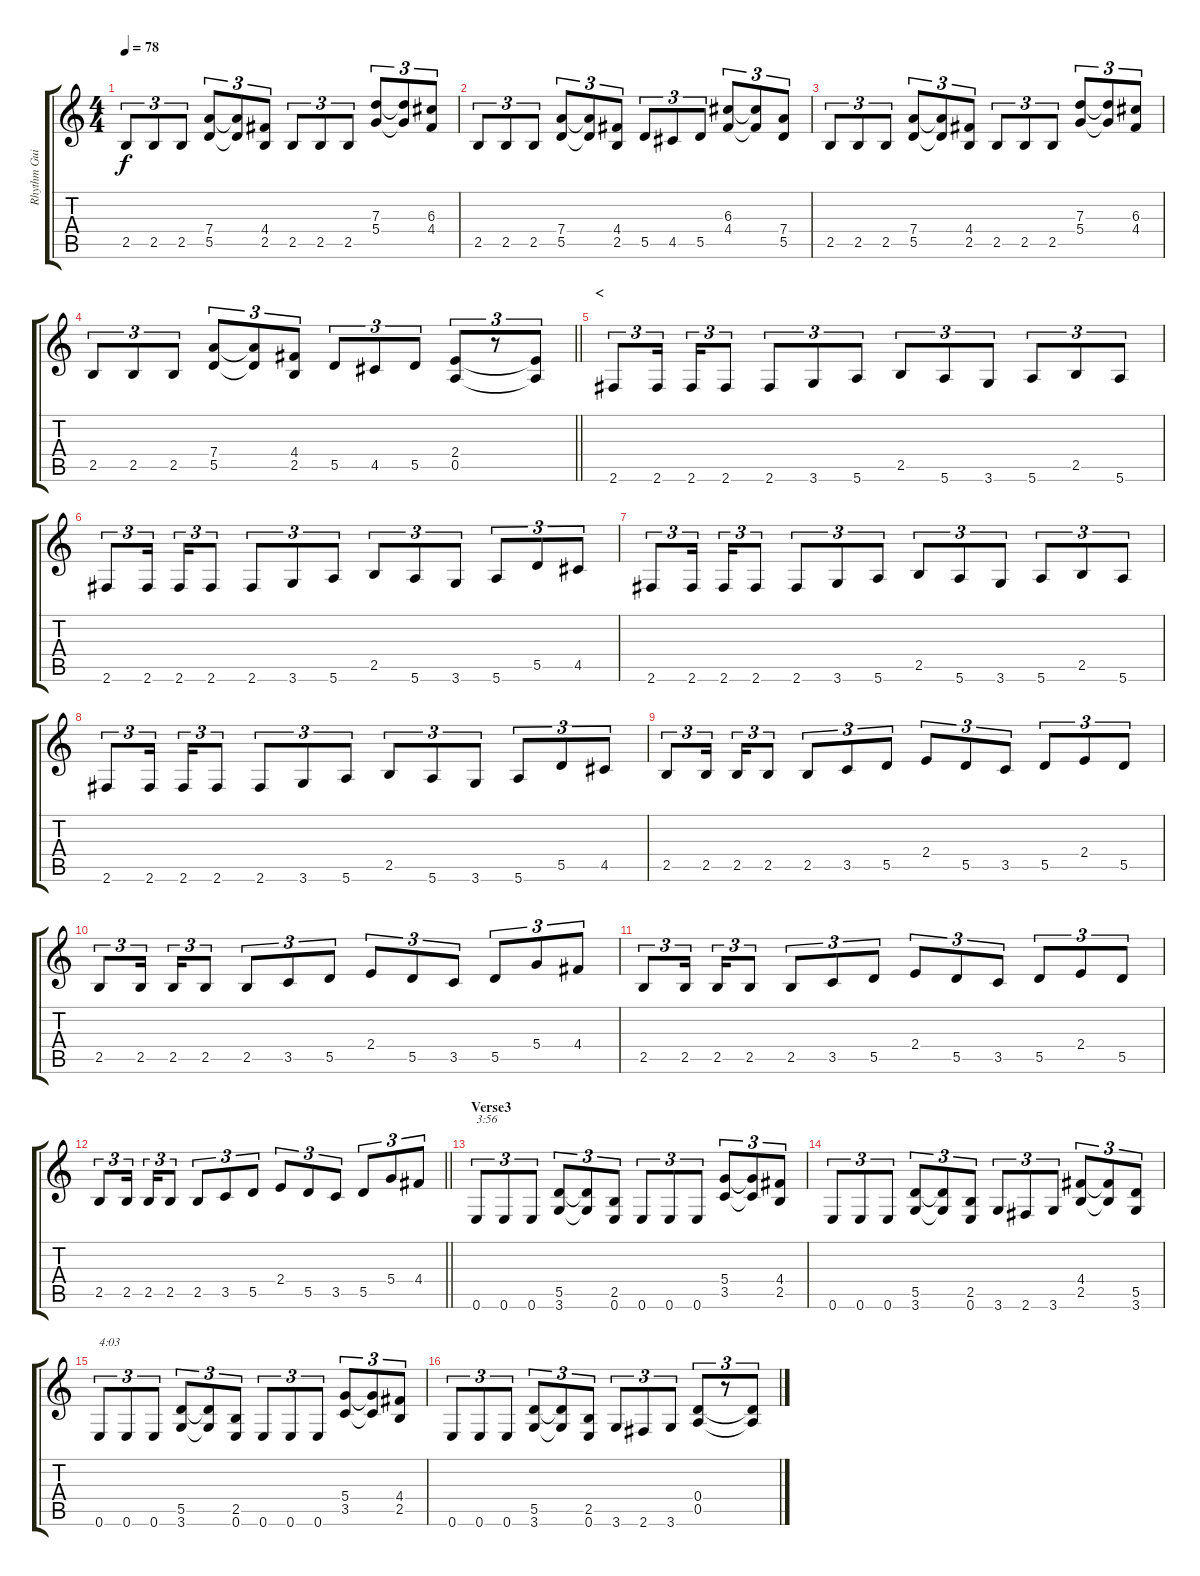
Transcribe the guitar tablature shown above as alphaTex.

\track ("Rhythm Guitar" "Rhythm Gui") {instrument distortionguitar}
\staff {score tabs}
\tuning (E4 B3 G3 D3 A2 E2) {hide}
\ts (4 4)
\tempo 78
\clef g2
\ks c
2.5.8{tu (3 2) dy f} 2.5.8{tu (3 2)} 2.5.8{tu (3 2)} (7.4 5.5).8{tu (3 2)} (7.4{t} 5.5{t}).8{tu (3 2)} (4.4 2.5).8{tu (3 2)} 2.5.8{tu (3 2)} 2.5.8{tu (3 2)} 2.5.8{tu (3 2)} (7.3 5.4).8{tu (3 2)} (7.3{t} 5.4{t}).8{tu (3 2)} (6.3 4.4).8{tu (3 2)} |
2.5.8{tu (3 2)} 2.5.8{tu (3 2)} 2.5.8{tu (3 2)} (7.4 5.5).8{tu (3 2)} (7.4{t} 5.5{t}).8{tu (3 2)} (4.4 2.5).8{tu (3 2)} 5.5.8{tu (3 2)} 4.5.8{tu (3 2)} 5.5.8{tu (3 2)} (6.3 4.4).8{tu (3 2)} (6.3{t} 4.4{t}).8{tu (3 2)} (7.4 5.5).8{tu (3 2)} |
2.5.8{tu (3 2)} 2.5.8{tu (3 2)} 2.5.8{tu (3 2)} (7.4 5.5).8{tu (3 2)} (7.4{t} 5.5{t}).8{tu (3 2)} (4.4 2.5).8{tu (3 2)} 2.5.8{tu (3 2)} 2.5.8{tu (3 2)} 2.5.8{tu (3 2)} (7.3 5.4).8{tu (3 2)} (7.3{t} 5.4{t}).8{tu (3 2)} (6.3 4.4).8{tu (3 2)} |
\barLineRight lightlight
2.5.8{tu (3 2)} 2.5.8{tu (3 2)} 2.5.8{tu (3 2)} (7.4 5.5).8{tu (3 2)} (7.4{t} 5.5{t}).8{tu (3 2)} (4.4 2.5).8{tu (3 2)} 5.5.8{tu (3 2)} 4.5.8{tu (3 2)} 5.5.8{tu (3 2)} (2.4 0.5).8{tu (3 2)} r.8{tu (3 2)} (2.4{t} 0.5{t}).8{tu (3 2)} |
\section ("" "<")
2.6.8{tu (3 2) balance 10} 2.6.16{tu (3 2)} 2.6.16{tu (3 2)} 2.6.8{tu (3 2)} 2.6.8{tu (3 2)} 3.6.8{tu (3 2)} 5.6.8{tu (3 2)} 2.5.8{tu (3 2)} 5.6.8{tu (3 2)} 3.6.8{tu (3 2)} 5.6.8{tu (3 2)} 2.5.8{tu (3 2)} 5.6.8{tu (3 2)} |
2.6.8{tu (3 2)} 2.6.16{tu (3 2)} 2.6.16{tu (3 2)} 2.6.8{tu (3 2)} 2.6.8{tu (3 2)} 3.6.8{tu (3 2)} 5.6.8{tu (3 2)} 2.5.8{tu (3 2)} 5.6.8{tu (3 2)} 3.6.8{tu (3 2)} 5.6.8{tu (3 2)} 5.5.8{tu (3 2)} 4.5.8{tu (3 2)} |
2.6.8{tu (3 2)} 2.6.16{tu (3 2)} 2.6.16{tu (3 2)} 2.6.8{tu (3 2)} 2.6.8{tu (3 2)} 3.6.8{tu (3 2)} 5.6.8{tu (3 2)} 2.5.8{tu (3 2)} 5.6.8{tu (3 2)} 3.6.8{tu (3 2)} 5.6.8{tu (3 2)} 2.5.8{tu (3 2)} 5.6.8{tu (3 2)} |
2.6.8{tu (3 2)} 2.6.16{tu (3 2)} 2.6.16{tu (3 2)} 2.6.8{tu (3 2)} 2.6.8{tu (3 2)} 3.6.8{tu (3 2)} 5.6.8{tu (3 2)} 2.5.8{tu (3 2)} 5.6.8{tu (3 2)} 3.6.8{tu (3 2)} 5.6.8{tu (3 2)} 5.5.8{tu (3 2)} 4.5.8{tu (3 2)} |
2.5.8{tu (3 2)} 2.5.16{tu (3 2)} 2.5.16{tu (3 2)} 2.5.8{tu (3 2)} 2.5.8{tu (3 2)} 3.5.8{tu (3 2)} 5.5.8{tu (3 2)} 2.4.8{tu (3 2)} 5.5.8{tu (3 2)} 3.5.8{tu (3 2)} 5.5.8{tu (3 2)} 2.4.8{tu (3 2)} 5.5.8{tu (3 2)} |
2.5.8{tu (3 2)} 2.5.16{tu (3 2)} 2.5.16{tu (3 2)} 2.5.8{tu (3 2)} 2.5.8{tu (3 2)} 3.5.8{tu (3 2)} 5.5.8{tu (3 2)} 2.4.8{tu (3 2)} 5.5.8{tu (3 2)} 3.5.8{tu (3 2)} 5.5.8{tu (3 2)} 5.4.8{tu (3 2)} 4.4.8{tu (3 2)} |
2.5.8{tu (3 2)} 2.5.16{tu (3 2)} 2.5.16{tu (3 2)} 2.5.8{tu (3 2)} 2.5.8{tu (3 2)} 3.5.8{tu (3 2)} 5.5.8{tu (3 2)} 2.4.8{tu (3 2)} 5.5.8{tu (3 2)} 3.5.8{tu (3 2)} 5.5.8{tu (3 2)} 2.4.8{tu (3 2)} 5.5.8{tu (3 2)} |
\barLineRight lightlight
2.5.8{tu (3 2)} 2.5.16{tu (3 2)} 2.5.16{tu (3 2)} 2.5.8{tu (3 2)} 2.5.8{tu (3 2)} 3.5.8{tu (3 2)} 5.5.8{tu (3 2)} 2.4.8{tu (3 2)} 5.5.8{tu (3 2)} 3.5.8{tu (3 2)} 5.5.8{tu (3 2)} 5.4.8{tu (3 2)} 4.4.8{tu (3 2)} |
\section ("" "Verse3")
0.6.8{tu (3 2) txt "3:56" balance 8} 0.6.8{tu (3 2)} 0.6.8{tu (3 2)} (5.5 3.6).8{tu (3 2)} (5.5{t} 3.6{t}).8{tu (3 2)} (2.5 0.6).8{tu (3 2)} 0.6.8{tu (3 2)} 0.6.8{tu (3 2)} 0.6.8{tu (3 2)} (5.4 3.5).8{tu (3 2)} (5.4{t} 3.5{t}).8{tu (3 2)} (4.4 2.5).8{tu (3 2)} |
0.6.8{tu (3 2)} 0.6.8{tu (3 2)} 0.6.8{tu (3 2)} (5.5 3.6).8{tu (3 2)} (5.5{t} 3.6{t}).8{tu (3 2)} (2.5 0.6).8{tu (3 2)} 3.6.8{tu (3 2)} 2.6.8{tu (3 2)} 3.6.8{tu (3 2)} (4.4 2.5).8{tu (3 2)} (4.4{t} 2.5{t}).8{tu (3 2)} (5.5 3.6).8{tu (3 2)} |
0.6.8{tu (3 2) txt "4:03"} 0.6.8{tu (3 2)} 0.6.8{tu (3 2)} (5.5 3.6).8{tu (3 2)} (5.5{t} 3.6{t}).8{tu (3 2)} (2.5 0.6).8{tu (3 2)} 0.6.8{tu (3 2)} 0.6.8{tu (3 2)} 0.6.8{tu (3 2)} (5.4 3.5).8{tu (3 2)} (5.4{t} 3.5{t}).8{tu (3 2)} (4.4 2.5).8{tu (3 2)} |
0.6.8{tu (3 2)} 0.6.8{tu (3 2)} 0.6.8{tu (3 2)} (5.5 3.6).8{tu (3 2)} (5.5{t} 3.6{t}).8{tu (3 2)} (2.5 0.6).8{tu (3 2)} 3.6.8{tu (3 2)} 2.6.8{tu (3 2)} 3.6.8{tu (3 2)} (0.4 0.5).8{tu (3 2)} r.8{tu (3 2)} (0.4{t} 0.5{t}).8{tu (3 2)}
